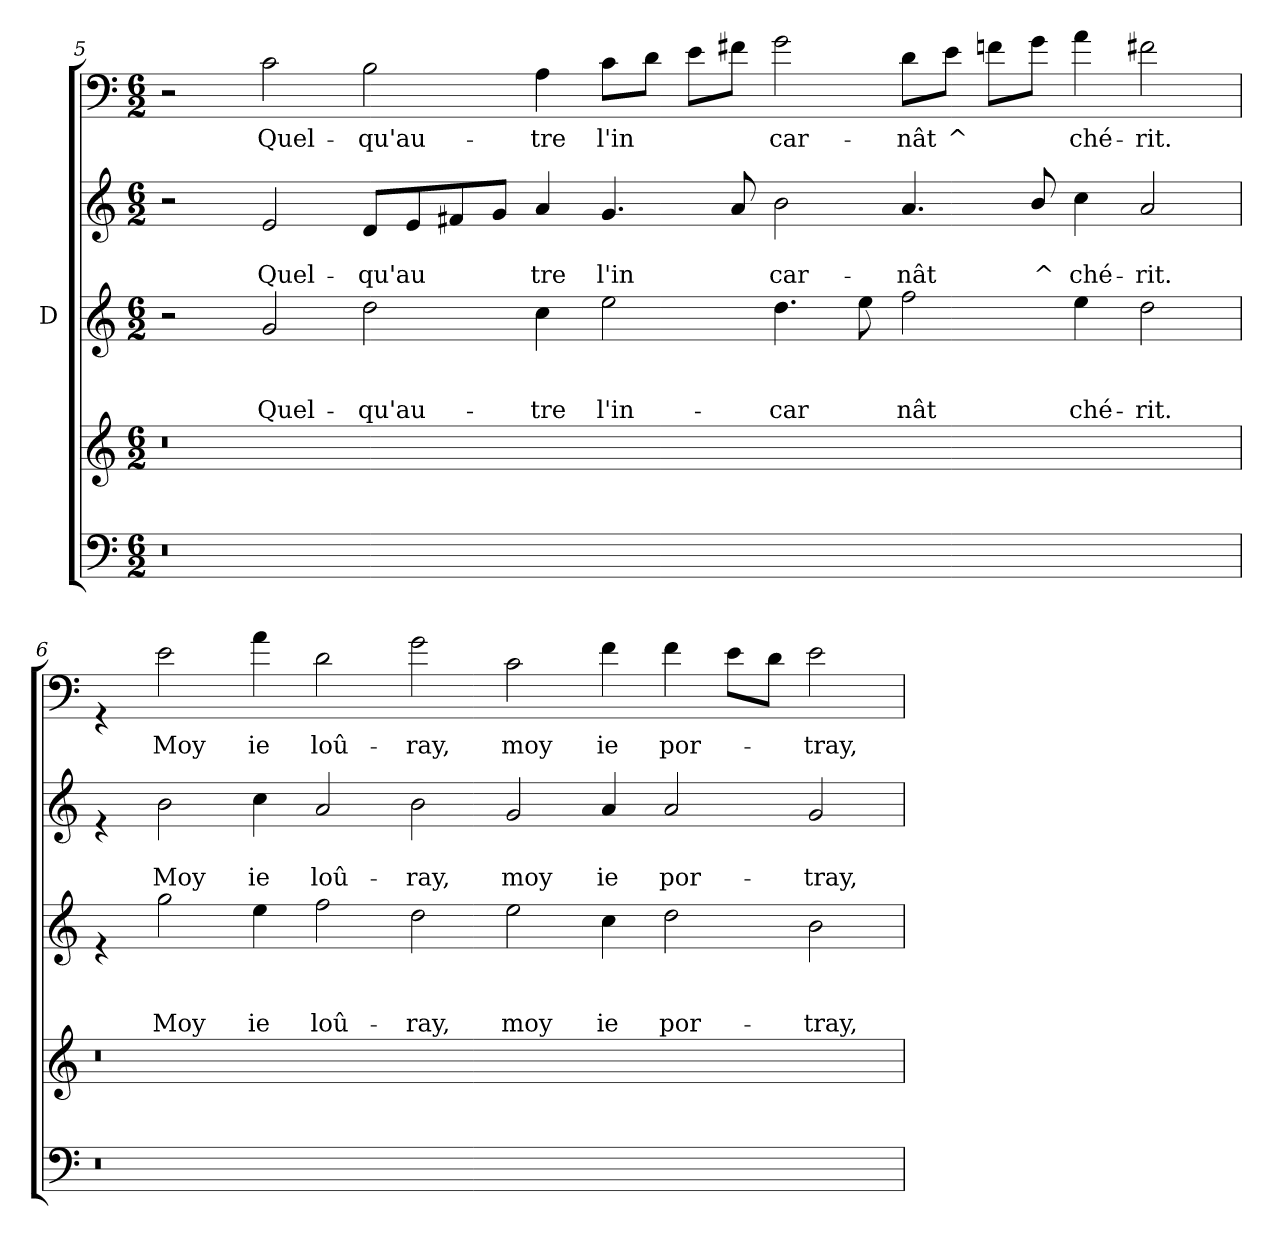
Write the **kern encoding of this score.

**kern	**kern	**kern	**text	**text	**text	**kern	**text	**text	**kern	**text
*part5	*part4	*part3	*part3	*part3	*part3	*part2	*part2	*part2	*part1	*part1
*staff5	*staff4	*staff3	*staff3	*staff3	*staff3	*staff2	*staff2	*staff2	*staff1	*staff1
*	*	*I"D	*	*	*	*	*	*	*	*
!!LO:PB:g=z
*clefF4	*clefG2	*clefG2	*	*	*	*clefG2	*	*	*clefF4	*
*k[]	*k[]	*k[]	*	*	*	*k[]	*	*	*k[]	*
*C:	*C:	*C:	*	*	*	*C:	*	*	*C:	*
*M6/2	*M6/2	*M6/2	*	*	*	*M6/2	*	*	*M6/2	*
=5	=5	=5	=5	=5	=5	=5	=5	=5	=5	=5
0.r	0.r	2r	.	.	.	2r	.	.	2r	.
!	!	!	!	!	!LO:LY:b	!	!	!LO:LY:b	!	!LO:LY:b
.	.	2g/	.	.	Quel-	2e/	.	Quel-	2c\	Quel-
!	!	!	!	!	!LO:LY:b	!	!	!LO:LY:b	!	!LO:LY:b
.	.	2dd\	.	.	-qu'au-	8d/L	.	-qu'au	2B\	-qu'au-
.	.	.	.	.	.	8e/	.	.	.	.
.	.	.	.	.	.	8f#X/	.	.	.	.
.	.	.	.	.	.	8g/J	.	.	.	.
!	!	!	!	!	!LO:LY:b	!	!	!LO:LY:b	!	!LO:LY:b
.	.	4cc\	.	.	-tre	4a/	.	tre	4A\	-tre
!	!	!	!	!	!LO:LY:b	!	!	!LO:LY:b	!	!LO:LY:b
.	.	2ee\	.	.	l'in-	4.g/	.	l'in	8c\L	l'in
.	.	.	.	.	.	.	.	.	8d\J	.
.	.	.	.	.	.	.	.	.	8e\L	.
.	.	.	.	.	.	8a/	.	.	8f#X\J	.
!	!	!	!	!	!LO:LY:b	!	!	!LO:LY:b	!	!LO:LY:b
.	.	4.dd\	.	.	-car	2b\	.	car-	2g\	car-
.	.	8ee\	.	.	.	.	.	.	.	.
!	!	!	!	!	!LO:LY:b	!	!	!LO:LY:b	!	!LO:LY:b
.	.	2ff\	.	.	nât	4.a/	.	-nât	8d\L	-nât
!	!	!	!	!	!	!	!	!	!	!LO:LY:b
.	.	.	.	.	.	.	.	.	8e\J	^
1ryy	1ryy	.	.	.	.	.	.	.	8fn\L	.
!	!	!	!	!	!	!	!	!LO:LY:b	!	!
.	.	.	.	.	.	8b/	.	^	8g\J	.
!	!	!	!	!	!LO:LY:b	!	!	!LO:LY:b	!	!LO:LY:b
.	.	4ee\	.	.	ché-	4cc\	.	ché-	4a\	ché-
!	!	!	!	!	!LO:LY:b	!	!	!LO:LY:b	!	!LO:LY:b
.	.	2dd\	.	.	-rit.	2a/	.	-rit.	2f#X\	-rit.
!!LO:LB:g=z
=6	=6	=6	=6	=6	=6	=6	=6	=6	=6	=6
0.r	0.r	4re	.	.	.	4re	.	.	4rGG	.
!	!	!	!	!	!LO:LY:b	!	!	!LO:LY:b	!	!LO:LY:b
.	.	2gg\	.	.	Moy	2b\	.	Moy	2e\	Moy
!	!	!	!	!	!LO:LY:b	!	!	!LO:LY:b	!	!LO:LY:b
.	.	4ee\	.	.	ie	4cc\	.	ie	4a\	ie
!	!	!	!	!	!LO:LY:b	!	!	!LO:LY:b	!	!LO:LY:b
.	.	2ff\	.	.	loû-	2a/	.	loû-	2d\	loû-
!	!	!	!	!	!LO:LY:b	!	!	!LO:LY:b	!	!LO:LY:b
.	.	2dd\	.	.	-ray,	2b\	.	-ray,	2g\	-ray,
!	!	!	!	!	!LO:LY:b	!	!	!LO:LY:b	!	!LO:LY:b
.	.	2ee\	.	.	moy	2g/	.	moy	2c\	moy
!	!	!	!	!	!LO:LY:b	!	!	!LO:LY:b	!	!LO:LY:b
.	.	4cc\	.	.	ie	4a/	.	ie	4f\	ie
!	!	!	!	!	!LO:LY:b	!	!	!LO:LY:b	!	!LO:LY:b
.	.	2dd\	.	.	por-	2a/	.	por-	4f\	por-
2.ryy	2.ryy	.	.	.	.	.	.	.	8e\L	.
.	.	.	.	.	.	.	.	.	8d\J	.
!	!	!	!	!	!LO:LY:b	!	!	!LO:LY:b	!	!LO:LY:b
.	.	2b\	.	.	-tray,	2g/	.	-tray,	2e\	-tray,
=	=	=	=	=	=	=	=	=	=	=
*-	*-	*-	*-	*-	*-	*-	*-	*-	*-	*-
